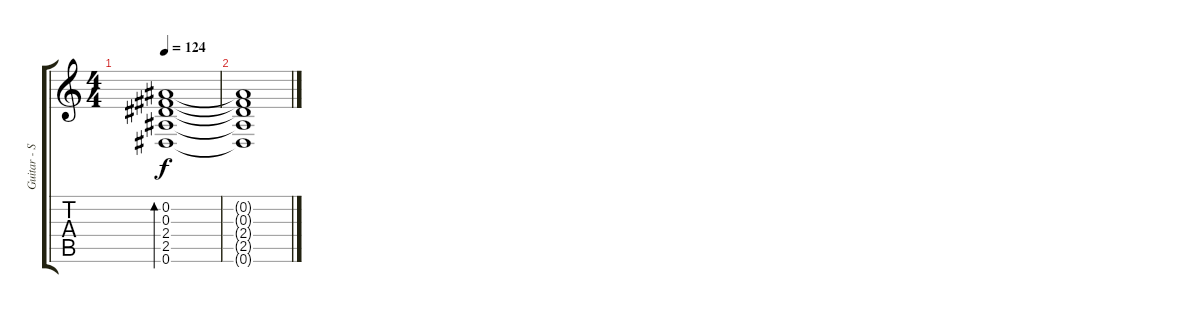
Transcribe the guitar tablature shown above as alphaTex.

\track ("Guitar - Shaun Morgan" "Guitar - S") {instrument acousticguitarsteel}
\staff {score tabs}
\tuning (Eb4 Bb3 Gb3 Db3 Ab2 Eb2) {hide}
\ts (4 4)
\tempo 124
\clef g2
\ks c
(0.2 0.3 2.4 2.5 0.6).1{bd 120 dy f} |
(0.2{t} 0.3{t} 2.4{t} 2.5{t} 0.6{t}).1
